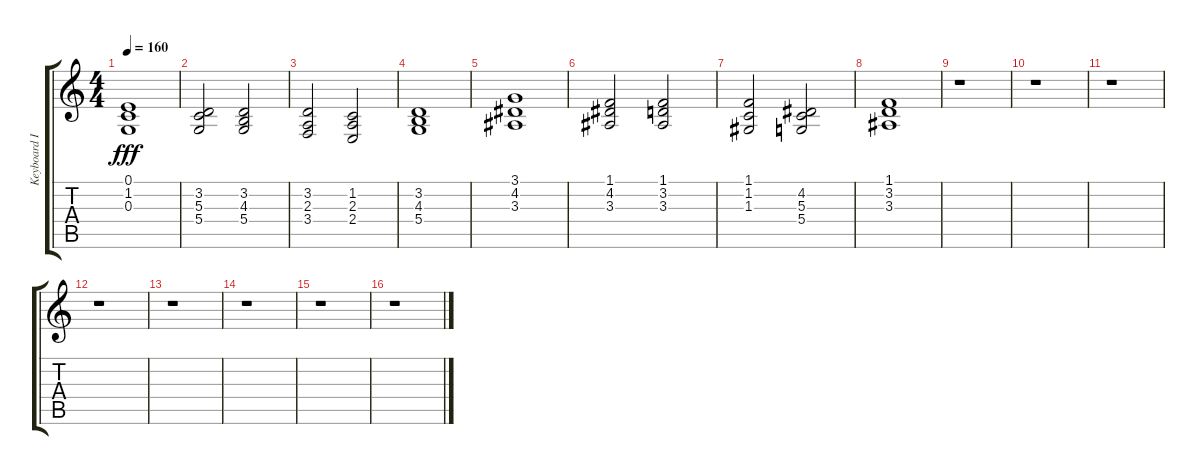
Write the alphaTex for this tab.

\track ("Keyboard Interludes" "Keyboard I") {instrument seashore}
\staff {score tabs}
\tuning (E4 B3 G3 D3 A2 E2) {hide}
\ts (4 4)
\tempo 160
\clef g2
\ks c
(0.1 1.2 0.3).1{dy fff} |
(3.2 5.3 5.4).2 (3.2 4.3 5.4).2 |
(3.2 2.3 3.4).2 (1.2 2.3 2.4).2 |
(3.2 4.3 5.4).1 |
(3.1 4.2 3.3).1 |
(1.1 4.2 3.3).2 (1.1 3.2 3.3).2 |
(1.1 1.2 1.3).2 (4.2 5.3 5.4).2 |
(1.1 3.2 3.3).1 |
r.1 |
r.1 |
r.1 |
r.1 |
r.1 |
r.1 |
r.1 |
r.1
